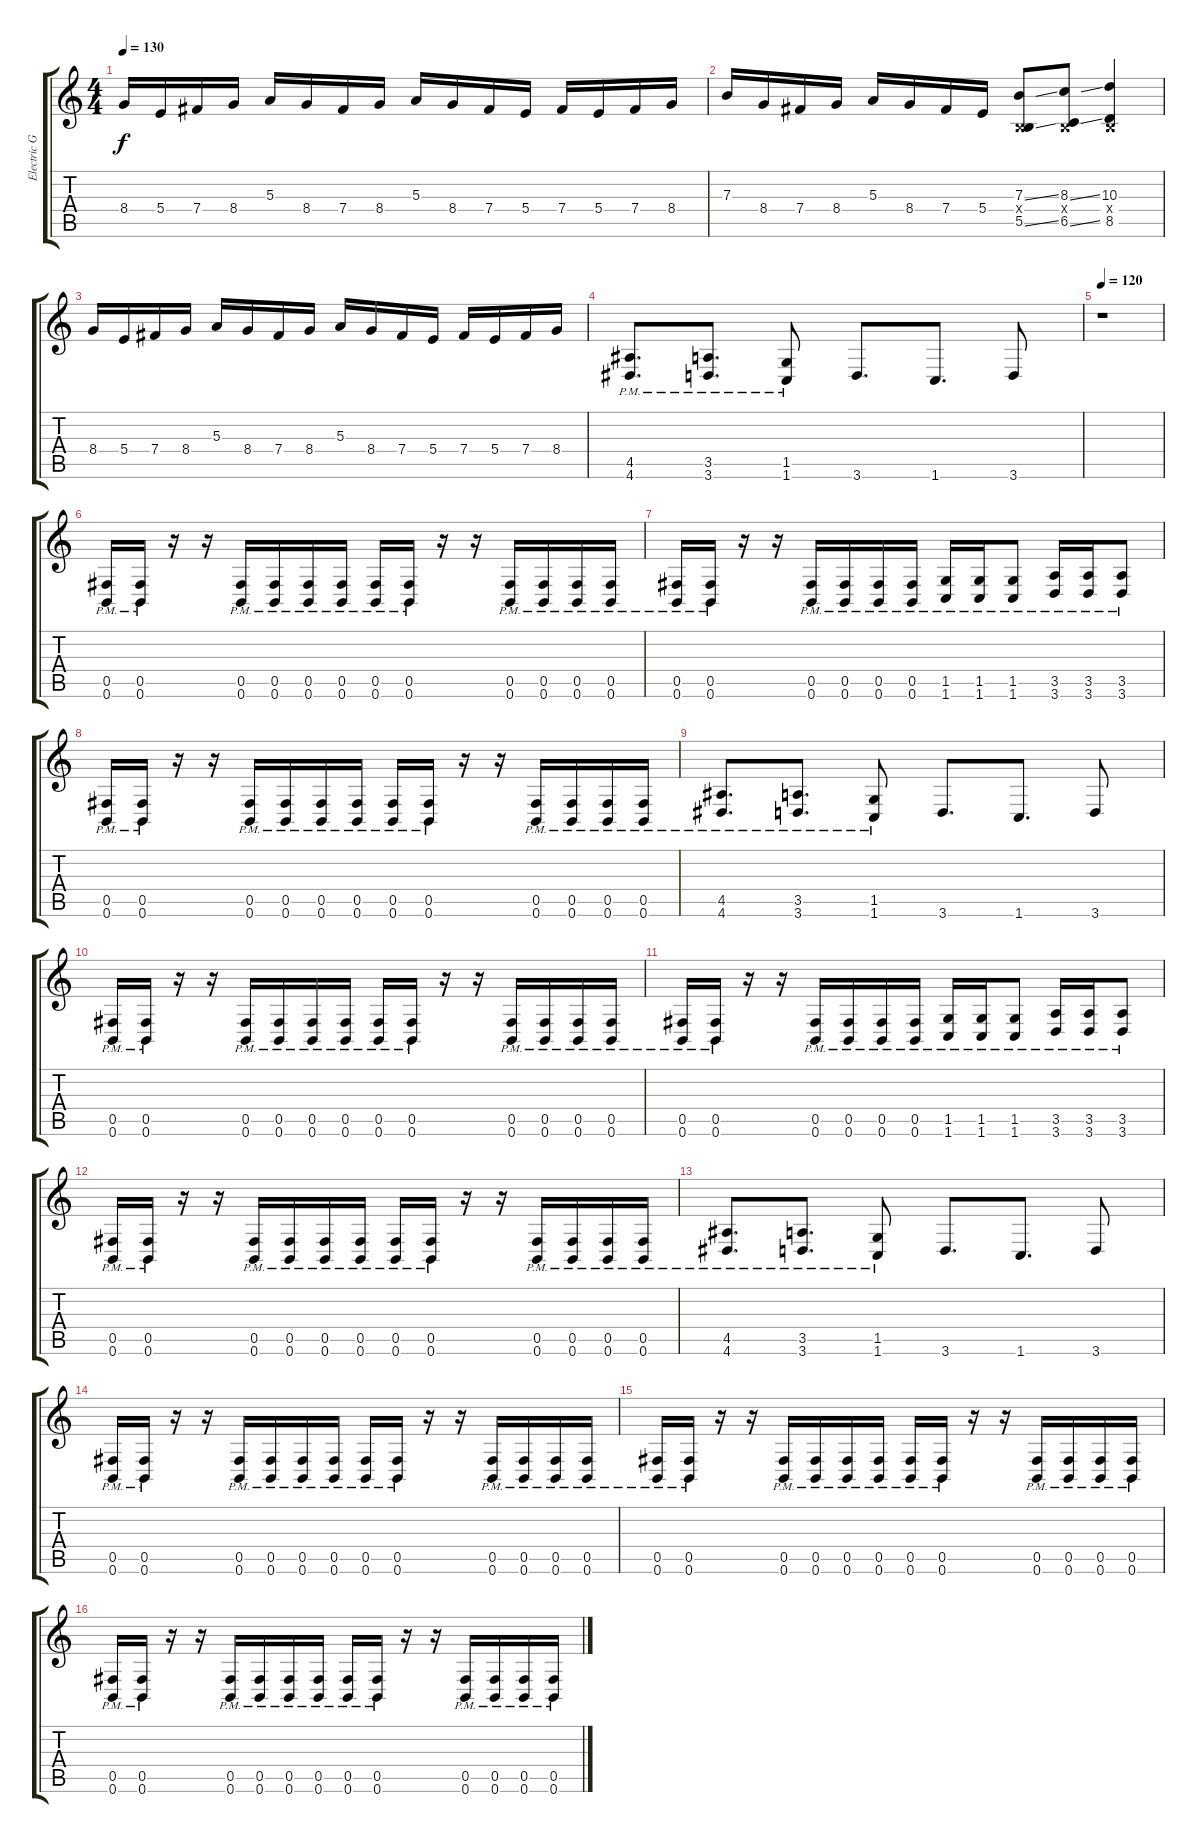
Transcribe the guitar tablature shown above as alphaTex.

\track ("Electric Guitar" "Electric G") {instrument distortionguitar}
\staff {score tabs}
\tuning (Db4 Ab3 E3 B2 Gb2 B1) {hide}
\ts (4 4)
\tempo 130
\clef g2
\ks c
8.4.16{dy f} 5.4.16 7.4.16 8.4.16 5.3.16 8.4.16 7.4.16 8.4.16 5.3.16 8.4.16 7.4.16 5.4.16 7.4.16 5.4.16 7.4.16 8.4.16 |
7.3.16 8.4.16 7.4.16 8.4.16 5.3.16 8.4.16 7.4.16 5.4.16 (7.3{ss} 0.4{x} 5.5{ss}).8 (8.3{ss} 0.4{x} 6.5{ss}).8 (10.3 0.4{x} 8.5).4 |
8.4.16 5.4.16 7.4.16 8.4.16 5.3.16 8.4.16 7.4.16 8.4.16 5.3.16 8.4.16 7.4.16 5.4.16 7.4.16 5.4.16 7.4.16 8.4.16 |
(4.5{pm} 4.6{pm}).8{d} (3.5{pm} 3.6{pm}).8{d} (1.5{pm} 1.6{pm}).8 3.6.8{d} 1.6.8{d} 3.6.8 |
\tempo 120
r.1 |
(0.5{pm} 0.6{pm}).16 (0.5{pm} 0.6{pm}).16 r.16 r.16 (0.5{pm} 0.6{pm}).16 (0.5{pm} 0.6{pm}).16 (0.5{pm} 0.6{pm}).16 (0.5{pm} 0.6{pm}).16 (0.5{pm} 0.6{pm}).16 (0.5{pm} 0.6{pm}).16 r.16 r.16 (0.5{pm} 0.6{pm}).16 (0.5{pm} 0.6{pm}).16 (0.5{pm} 0.6{pm}).16 (0.5{pm} 0.6{pm}).16 |
(0.5{pm} 0.6{pm}).16 (0.5{pm} 0.6{pm}).16 r.16 r.16 (0.5{pm} 0.6{pm}).16 (0.5{pm} 0.6{pm}).16 (0.5{pm} 0.6{pm}).16 (0.5{pm} 0.6{pm}).16 (1.5{pm} 1.6{pm}).16 (1.5{pm} 1.6{pm}).16 (1.5{pm} 1.6{pm}).8 (3.5{pm} 3.6{pm}).16 (3.5{pm} 3.6{pm}).16 (3.5{pm} 3.6{pm}).8 |
(0.5{pm} 0.6{pm}).16 (0.5{pm} 0.6{pm}).16 r.16 r.16 (0.5{pm} 0.6{pm}).16 (0.5{pm} 0.6{pm}).16 (0.5{pm} 0.6{pm}).16 (0.5{pm} 0.6{pm}).16 (0.5{pm} 0.6{pm}).16 (0.5{pm} 0.6{pm}).16 r.16 r.16 (0.5{pm} 0.6{pm}).16 (0.5{pm} 0.6{pm}).16 (0.5{pm} 0.6{pm}).16 (0.5{pm} 0.6{pm}).16 |
(4.5{pm} 4.6{pm}).8{d} (3.5{pm} 3.6{pm}).8{d} (1.5{pm} 1.6{pm}).8 3.6.8{d} 1.6.8{d} 3.6.8 |
(0.5{pm} 0.6{pm}).16 (0.5{pm} 0.6{pm}).16 r.16 r.16 (0.5{pm} 0.6{pm}).16 (0.5{pm} 0.6{pm}).16 (0.5{pm} 0.6{pm}).16 (0.5{pm} 0.6{pm}).16 (0.5{pm} 0.6{pm}).16 (0.5{pm} 0.6{pm}).16 r.16 r.16 (0.5{pm} 0.6{pm}).16 (0.5{pm} 0.6{pm}).16 (0.5{pm} 0.6{pm}).16 (0.5{pm} 0.6{pm}).16 |
(0.5{pm} 0.6{pm}).16 (0.5{pm} 0.6{pm}).16 r.16 r.16 (0.5{pm} 0.6{pm}).16 (0.5{pm} 0.6{pm}).16 (0.5{pm} 0.6{pm}).16 (0.5{pm} 0.6{pm}).16 (1.5{pm} 1.6{pm}).16 (1.5{pm} 1.6{pm}).16 (1.5{pm} 1.6{pm}).8 (3.5{pm} 3.6{pm}).16 (3.5{pm} 3.6{pm}).16 (3.5{pm} 3.6{pm}).8 |
(0.5{pm} 0.6{pm}).16 (0.5{pm} 0.6{pm}).16 r.16 r.16 (0.5{pm} 0.6{pm}).16 (0.5{pm} 0.6{pm}).16 (0.5{pm} 0.6{pm}).16 (0.5{pm} 0.6{pm}).16 (0.5{pm} 0.6{pm}).16 (0.5{pm} 0.6{pm}).16 r.16 r.16 (0.5{pm} 0.6{pm}).16 (0.5{pm} 0.6{pm}).16 (0.5{pm} 0.6{pm}).16 (0.5{pm} 0.6{pm}).16 |
(4.5{pm} 4.6{pm}).8{d} (3.5{pm} 3.6{pm}).8{d} (1.5{pm} 1.6{pm}).8 3.6.8{d} 1.6.8{d} 3.6.8 |
(0.5{pm} 0.6{pm}).16 (0.5{pm} 0.6{pm}).16 r.16 r.16 (0.5{pm} 0.6{pm}).16 (0.5{pm} 0.6{pm}).16 (0.5{pm} 0.6{pm}).16 (0.5{pm} 0.6{pm}).16 (0.5{pm} 0.6{pm}).16 (0.5{pm} 0.6{pm}).16 r.16 r.16 (0.5{pm} 0.6{pm}).16 (0.5{pm} 0.6{pm}).16 (0.5{pm} 0.6{pm}).16 (0.5{pm} 0.6{pm}).16 |
(0.5{pm} 0.6{pm}).16 (0.5{pm} 0.6{pm}).16 r.16 r.16 (0.5{pm} 0.6{pm}).16 (0.5{pm} 0.6{pm}).16 (0.5{pm} 0.6{pm}).16 (0.5{pm} 0.6{pm}).16 (0.5{pm} 0.6{pm}).16 (0.5{pm} 0.6{pm}).16 r.16 r.16 (0.5{pm} 0.6{pm}).16 (0.5{pm} 0.6{pm}).16 (0.5{pm} 0.6{pm}).16 (0.5{pm} 0.6{pm}).16 |
(0.5{pm} 0.6{pm}).16 (0.5{pm} 0.6{pm}).16 r.16 r.16 (0.5{pm} 0.6{pm}).16 (0.5{pm} 0.6{pm}).16 (0.5{pm} 0.6{pm}).16 (0.5{pm} 0.6{pm}).16 (0.5{pm} 0.6{pm}).16 (0.5{pm} 0.6{pm}).16 r.16 r.16 (0.5{pm} 0.6{pm}).16 (0.5{pm} 0.6{pm}).16 (0.5{pm} 0.6{pm}).16 (0.5{pm} 0.6{pm}).16
